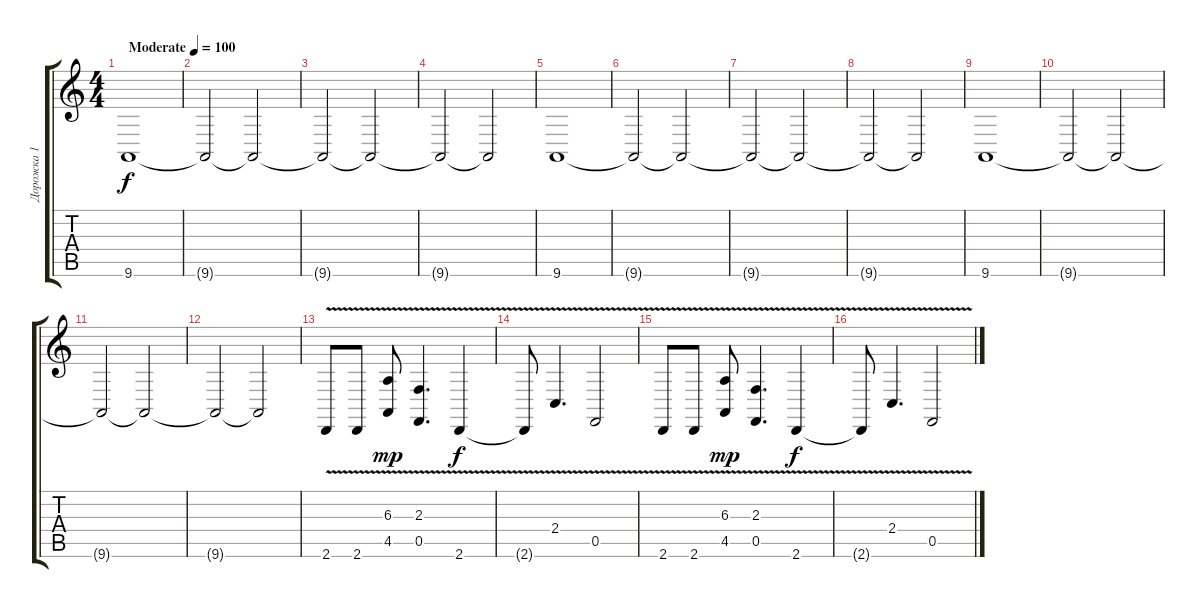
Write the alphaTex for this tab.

\track ("Дорожка 1" "Дорожка 1") {instrument lead2sawtooth}
\staff {score tabs}
\tuning (C4 G3 Eb3 Bb2 F2 C2) {hide}
\ts (4 4)
\tempo (100 "Moderate")
\clef g2
\ks c
9.6.1{dy f volume 7 instrument lead2sawtooth} |
9.6{t}.2 9.6{t}.2 |
9.6{t}.2 9.6{t}.2 |
9.6{t}.2 9.6{t}.2 |
9.6.1{volume 7} |
9.6{t}.2 9.6{t}.2 |
9.6{t}.2 9.6{t}.2 |
9.6{t}.2 9.6{t}.2 |
9.6.1{volume 7} |
9.6{t}.2 9.6{t}.2 |
9.6{t}.2 9.6{t}.2 |
9.6{t}.2 9.6{t}.2 |
2.6{v}.8{volume 16} 2.6{v}.8 (6.3{v} 4.5{v}).8{dy mp} (2.3{v} 0.5{v}).4{d} 2.6{v}.4{dy f} |
2.6{t}.8 2.4{v}.4{d} 0.5{v}.2 |
2.6{v}.8 2.6{v}.8 (6.3{v} 4.5{v}).8{dy mp} (2.3{v} 0.5{v}).4{d} 2.6{v}.4{dy f} |
2.6{t}.8 2.4{v}.4{d} 0.5{v}.2
